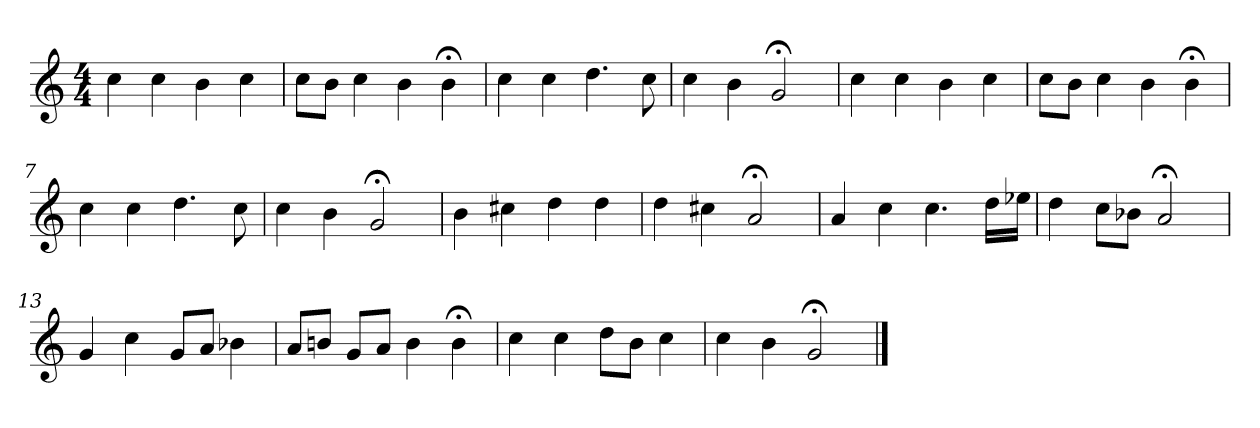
**kern
*part1
*staff1
*clefG2
*k[]
*C:
*M4/4
=1
4cc
4cc
4b
4cc
=2
8cc\L
8b\J
4cc
4b
4b;<
=3
4cc
4cc
4.dd
8cc
=4
4cc
4b
2g;<
=5
4cc
4cc
4b
4cc
=6
8cc\L
8b\J
4cc
4b
4b;<
=7
4cc
4cc
4.dd
8cc
=8
4cc
4b
2g;<
=9
4b
4cc#X
4dd
4dd
=10
4dd
4cc#X
2a;<
=11
4a
4cc
4.cc
16dd\LL
16ee-X\JJ
=12
4dd
8cc\L
8b-X\J
2a;<
=13
4g
4cc
8g/L
8a/J
4b-X
=14
8a/L
8bn/J
8g/L
8a/J
4b
4b;<
=15
4cc
4cc
8dd\L
8b\J
4cc
=16
4cc
4b
2g;<
==
*-
